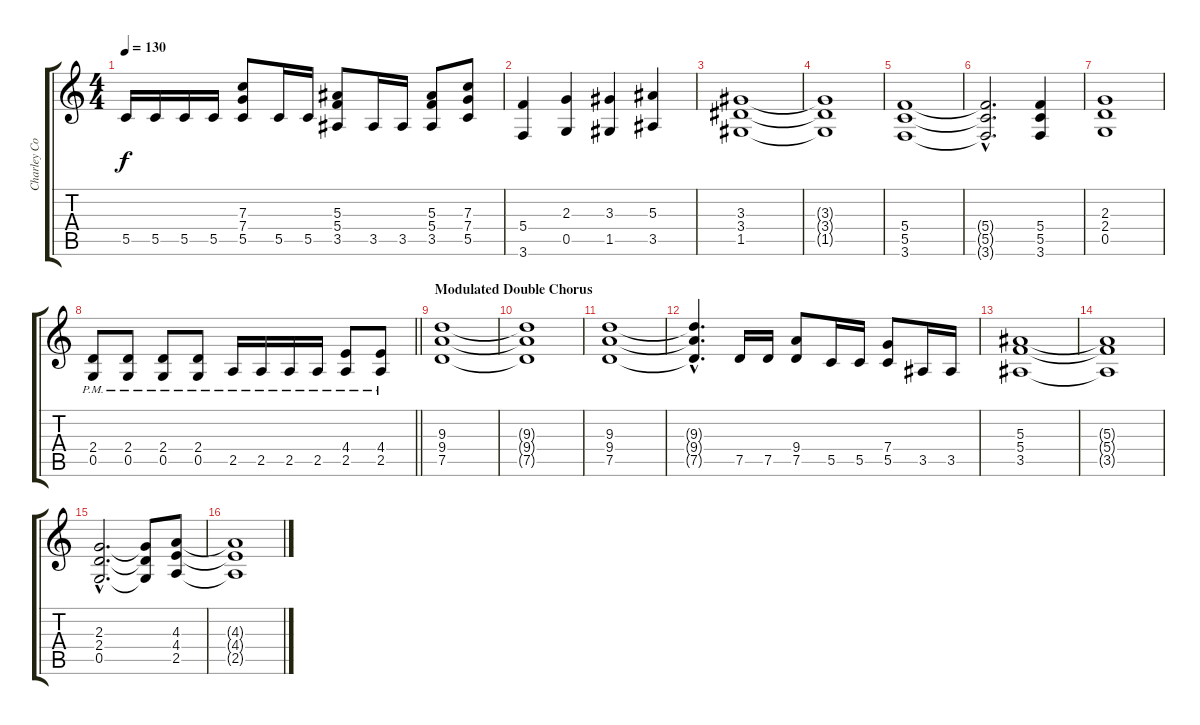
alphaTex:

\track ("Charley Corbiaux (Guitar 1)" "Charley Co") {instrument distortionguitar}
\staff {score tabs}
\tuning (D4 A3 F3 C3 G2 D2) {hide}
\ts (4 4)
\tempo 130
\clef g2
\ks c
5.5.16{dy f} 5.5.16 5.5.16 5.5.16 (7.3 7.4 5.5).8 5.5.16 5.5.16 (5.3 5.4 3.5).8 3.5.16 3.5.16 (5.3 5.4 3.5).8 (7.3 7.4 5.5).8 |
(5.4 3.6).4 (2.3 0.5).4 (3.3 1.5).4 (5.3 3.5).4 |
(3.3 3.4 1.5).1 |
(3.3{t} 3.4{t} 1.5{t}).1 |
(5.4 5.5 3.6).1 |
(5.4{hac t} 5.5{hac t} 3.6{hac t}).2{d} (5.4 5.5 3.6).4 |
(2.3 2.4 0.5).1 |
\barLineRight lightlight
(2.4{pm} 0.5{pm}).8 (2.4{pm} 0.5{pm}).8 (2.4{pm} 0.5{pm}).8 (2.4{pm} 0.5{pm}).8 2.5{pm}.16 2.5{pm}.16 2.5{pm}.16 2.5{pm}.16 (4.4{pm} 2.5{pm}).8 (4.4{pm} 2.5{pm}).8 |
\section ("" "Modulated Double Chorus")
(9.3 9.4 7.5).1 |
(9.3{t} 9.4{t} 7.5{t}).1 |
(9.3 9.4 7.5).1 |
(9.3{hac t} 9.4{hac t} 7.5{hac t}).4{d} 7.5.16 7.5.16 (9.4 7.5).8 5.5.16 5.5.16 (7.4 5.5).8 3.5.16 3.5.16 |
(5.3 5.4 3.5).1 |
(5.3{t} 5.4{t} 3.5{t}).1 |
(2.3{hac} 2.4{hac} 0.5{hac}).2{d} (2.3{t} 2.4{t} 0.5{t}).8 (4.3 4.4 2.5).8 |
(4.3{t} 4.4{t} 2.5{t}).1
